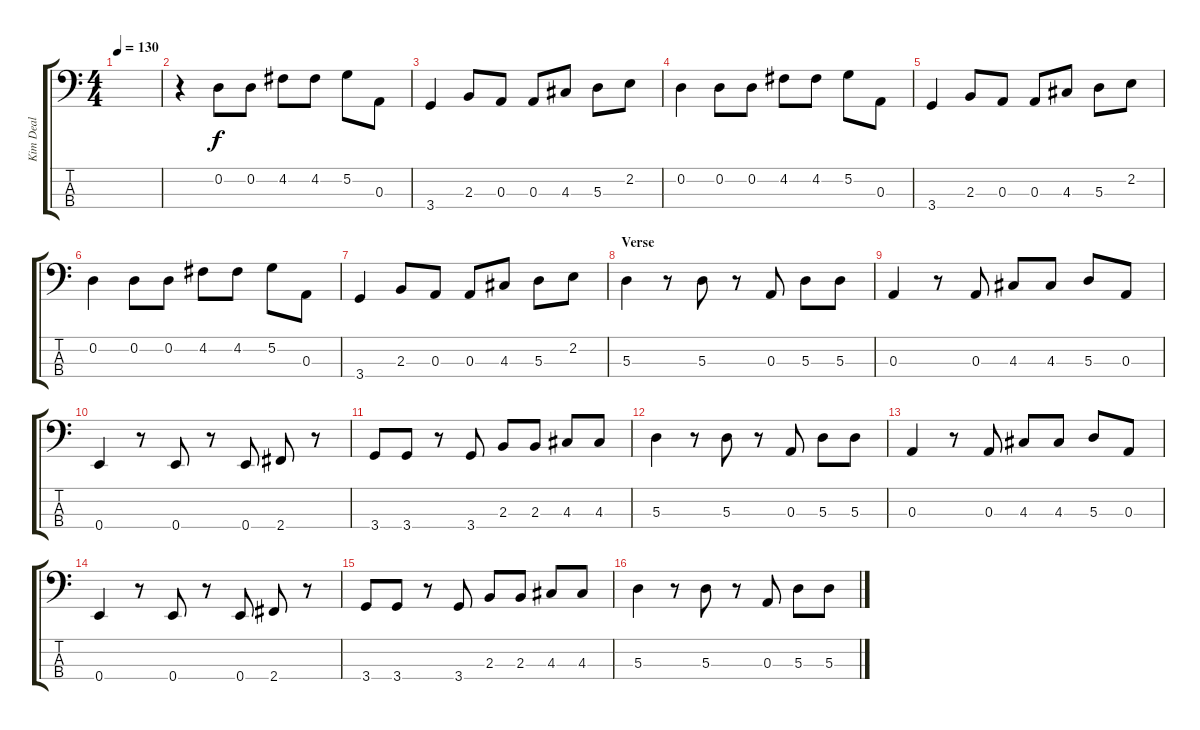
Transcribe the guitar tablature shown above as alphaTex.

\track ("Kim Deal" "Kim Deal") {instrument electricbasspick}
\staff {score tabs}
\tuning (G2 D2 A1 E1) {hide}
\ts (4 4)
\tempo 130
\clef f4
\ks c
|
r.4 0.2.8 0.2.8 4.2.8 4.2.8 5.2.8 0.3.8 |
3.4.4 2.3.8 0.3.8 0.3.8 4.3.8 5.3.8 2.2.8 |
0.2.4 0.2.8 0.2.8 4.2.8 4.2.8 5.2.8 0.3.8 |
3.4.4 2.3.8 0.3.8 0.3.8 4.3.8 5.3.8 2.2.8 |
0.2.4 0.2.8 0.2.8 4.2.8 4.2.8 5.2.8 0.3.8 |
3.4.4 2.3.8 0.3.8 0.3.8 4.3.8 5.3.8 2.2.8 |
\section ("" "Verse")
5.3.4 r.8 5.3.8 r.8 0.3.8 5.3.8 5.3.8 |
0.3.4 r.8 0.3.8 4.3.8 4.3.8 5.3.8 0.3.8 |
0.4.4 r.8 0.4.8 r.8 0.4.8 2.4.8 r.8 |
3.4.8 3.4.8 r.8 3.4.8 2.3.8 2.3.8 4.3.8 4.3.8 |
5.3.4 r.8 5.3.8 r.8 0.3.8 5.3.8 5.3.8 |
0.3.4 r.8 0.3.8 4.3.8 4.3.8 5.3.8 0.3.8 |
0.4.4 r.8 0.4.8 r.8 0.4.8 2.4.8 r.8 |
3.4.8 3.4.8 r.8 3.4.8 2.3.8 2.3.8 4.3.8 4.3.8 |
5.3.4 r.8 5.3.8 r.8 0.3.8 5.3.8 5.3.8
